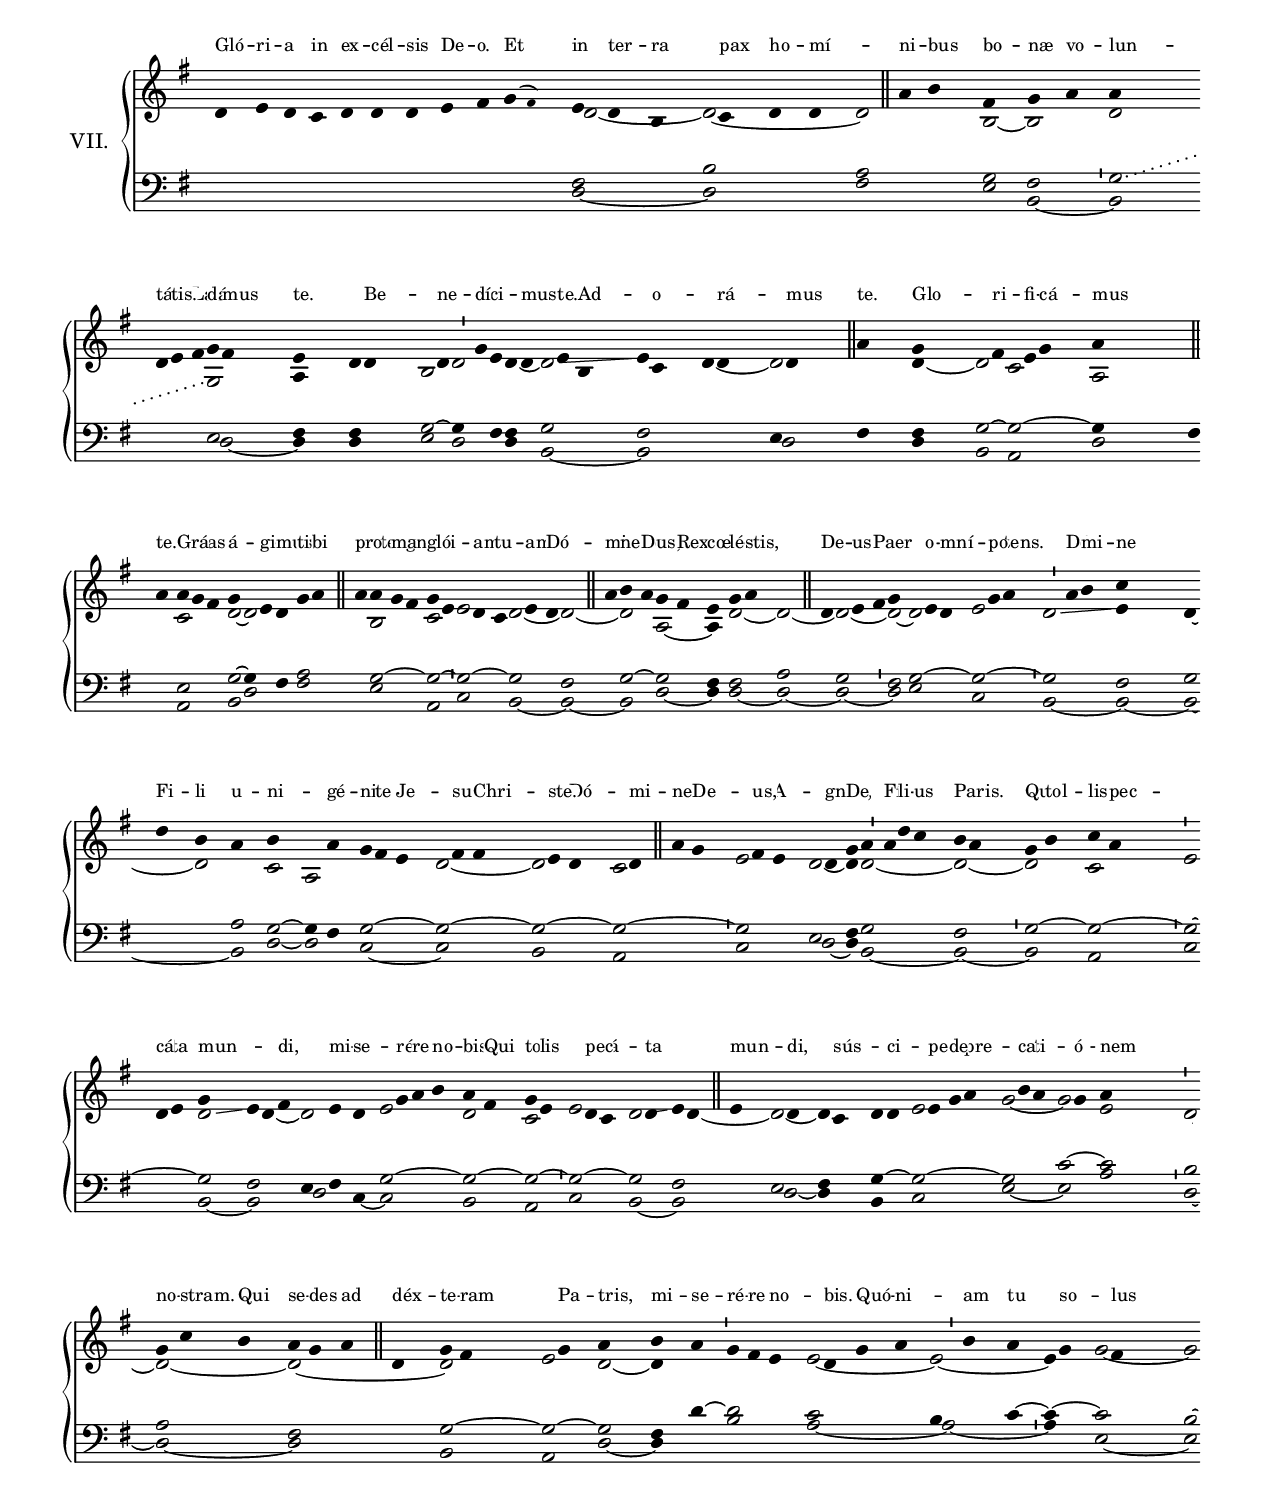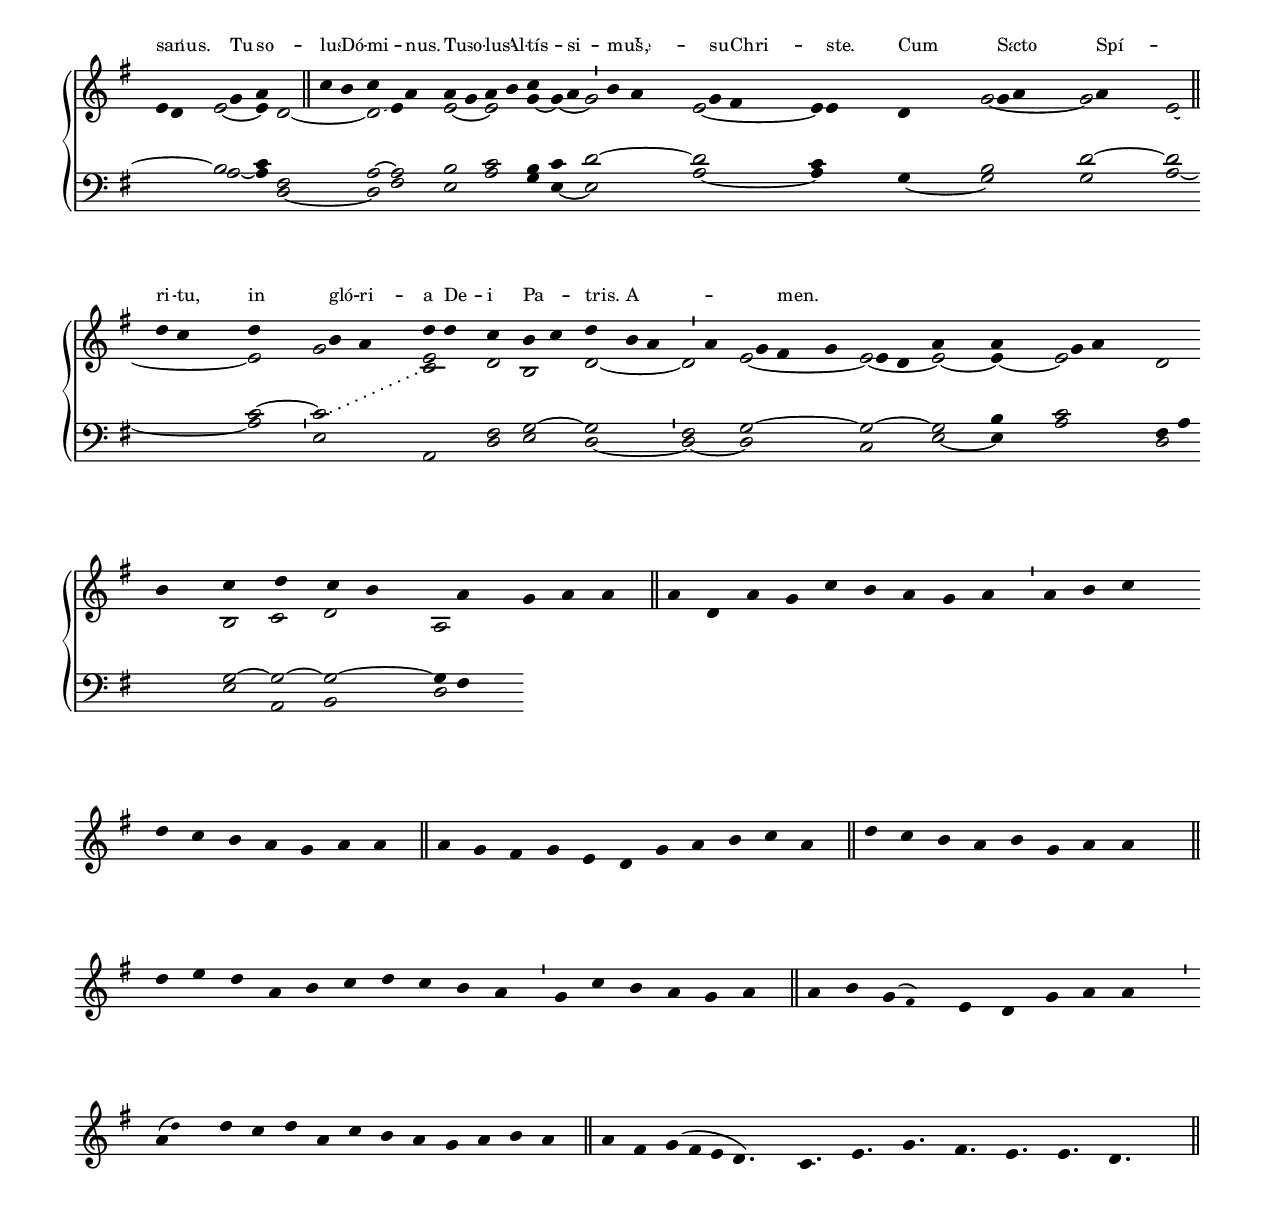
\version  "2.18.0"
\include "gregorian.ly"
\include "noh2.ily"

global = {
  \key g \major
  \cadenzaOn
}

chantText = \lyricmode {
  Gló -- ri -- a in ex -- cél -- sis De -- o.
  Et in ter -- ra pax ho -- mí --  ni -- bus
  bo -- næ vo -- lun -- tá -- tis.
  Lau -- dá -- mus te.
  Be -- ne -- dí -- ci -- mus te.
  Ad -- o -- rá -- mus te.
  Glo -- ri -- fi -- cá -- mus te.
  Grá -- ti -- as á -- gi -- mus ti -- bi
  pro -- pter ma -- gnam gló -- ri -- am tu -- am.
  Dó -- mi -- ne De -- us, Rex cœ --  lé -- stis,
  De -- us Pa -- ter o -- mní -- po -- tens.
  Dó -- mi -- ne Fi -- li u -- ni -- gé -- ni -- te
  Je -- su Chri -- ste.
  Dó -- mi -- ne De -- us, A -- gnus De -- i, Fí -- li -- us Pa -- tris.
  Qui tol --  lis pec -- cá -- ta mun -- di,
  mi -- se -- ré -- re no -- bis.
  Qui tol -- lis pec -- cá -- ta mun -- di,
  sús -- ci -- pe de -- pre -- ca -- ti -- ó -- nem no -- stram.
  Qui se -- des ad déx -- te -- ram Pa -- tris,
  mi -- se -- ré -- re no -- bis.
  Quó -- ni -- am tu so -- lus san -- ctus.
  Tu so -- lus Dó -- mi -- nus.
  Tu so -- lus Al -- tís -- si -- mus, Je -- su Chri -- ste.
  Cum San -- cto Spí -- ri -- tu, in gló -- ri -- a De -- i Pa -- _ tris.
  A -- _ _ _ men.
}

chantMusic = \relative c' {
  %1
   d e d  c d d4 d  e fis
  g16( \once \teeny fis16*3)  e d  b c d d4 \doubleBar

  %2
  a'4 b  fis g a a4 \forceBreak
  d,4  e fis  g fis  e d d4 \quarterBar
  g e d e  b c d d4 \doubleBar

  %3
  a'4  g fis e g4 a4 \doubleBar \break

  %4
  a4  a g fis g e4 d g a \doubleBar

  %5
  a4  a g fis g  e d c e4 d4 \doubleBar

  %6
  a'4 b a  g fis e g4 a \doubleBar

  %7
  d,4 e fis g e d g a \quarterBar
  a  b c \forceBreak
  d4  b a  b a  g fis  e fis  fis e d d4 \noBreak \doubleBar

  %8
  a'4 g  fis e d g4 a \quarterBar
   a d  c b a g  b c a4 \quarterBar \forceBreak
   d, e  g fis  e d  g a  b a  fis g  e d  c d \doubleBar

  %9
  e4 d c d e g a  b a g4 a \quarterBar \forceBreak
  g c  b a g a4 \doubleBar

  %10
   d, g fis g4 a b a \quarterBar
   g fis  e d g4 a \quarterBar
  b a  g fis \forceBreak
   e d  g a \doubleBar

  %11
  c4  b c a4 a g a  b c a4 \quarterBar
  b a  g fis  e d  g a a4 \doubleBar \break

  %12
  d  c d  b a d4 d  c b  c d  b a \quarterBar
   a g fis g e4 d a' a g a \forceBreak
   b c d  c b a  g a a4 \doubleBar

  %13
  a4 d, a' g c b a g a \quarterBar
  a  b c \forceBreak
   d c  b a  g a a4 \doubleBar

  %14
  a4 g  fis g  e d g4 a  b c a4 \doubleBar

  %15
  d4 c  b a b g4 a a \doubleBar \break

  %16
  d4 e d  a b  c d c4  b a \quarterBar
  g4 c  b a g a4 \doubleBar

  %17
   a b g16( \once \teeny fis16*3)  e d g4 a a \quarterBar \forceBreak
  a16( \once \teeny d16*3) d4 c d a c  b a g  a b a4 \doubleBar

  %18
   a fis g16( fis e d4.*1/2)  c e  g fis e  e d \doubleBar
}

altoMusic = \relative c' {
  %2
  s2*5
  d2~ d2*5/4~ d2 b2*1/2~ b2
  d2*2 g,2*3/4 a4

  %3
  d4 b2*3/4 d2

  %4
  d4~ d2*3/4 \glissando e4 d4~ d2

  %5
  d4~ d2*3/4 c a2

  %6
  c2*3/2 d2*3/4~ d2

  %7
  s4*3 b2*3/2 c2
  e d~ d2*1/2~ d2 a2*3/4~ a4

  %8
  d2~ d2*3/4~ d2~
  d2*1/2~ d2*3/4 e2
  d2 -\tweak Glissando.Y-offset #-0.7 \glissando e4
  d~ d2 c2*1/2 a2*1/2

  %9
  s4*3 d2~ d c2*3/2
  e2 d2*3/4~ d4

  %10
  d2*7/4~ d2~ d c e
  \allowVoiceLineBreak d2*1/2 \glissando e16
  d16*3~ d2*1/2

  %11
  s4 e2*3/2 d2 c
  e d2*1/2 -\tweak Glissando.Y-offset #-0.7 \glissando e16
  d16*3~ d2*1/2~ d4

  %12
  d4 e2*3/2 g2~ g2*1/2 e2*1/2
  d2*3/8~ d2*11/8~ d2*2~ d2*3/4 e d2*1/2~ d4

  %13
  s2*2 e2*3/2~ e2~
  e4 g2*1/2~ g2 e2*1/2~ e4

  %14
  d2~ d2*1/2 \glissando e16 s16*3 e2~ e

  %15
  g4~ g~ g2*3/4 e2~ e4

  %16
  s4 g2~ g2*1/2 e2~ e2*1/2
  g2 <c, e>2*5/4

  %17
  d2*1/2 b2 d2*3/2~
  d2*1/2 e2*3/2~ e2~ e2*1/4~ e4~ e2

  %18
  d2*1/2 b2*3/4 c2*1/2 d2*3/4 a2*1/2
}

tenorMusic = \relative c' {
  %2
  s2*5
  fis,2 b2*5/4 a2 g2*1/2 fis2 \quarterBar
  g2*2 e2*3/4 fis4

  %3
  fis4 g2*3/4~ g4 fis

  %4
  fis4 g2*3/4 fis2 e4 fis

  %5
  fis4 g2*3/4~ g~ g4 fis

  %6
  e2*3/2 g2*3/4~ g4 fis

  %7
  a2*3/2 g~ g2~ \quarterBar
  g~ g fis2*1/2 g2~ g2*3/4 fis4

  %8
  fis2 a2*3/4 g2 \quarterBar
  fis2*1/2 g2*3/4~ g2~ \quarterBar
  g fis2*1/2 g2 a2*1/2 g~ g16 fis16*3

  %9
  g2*3/2~ g2~ g~ g2*3/2~ \quarterBar
  g2 e2*3/4 fis4

  %10
  g2*7/4 fis2 \quarterBar
  g2~ g~ \quarterBar
  g~ g2*1/2 fis e16 fis16*3

  %11
  s4 g2*3/2~ g2~ g~ \quarterBar
  g~ g2*1/2 fis e fis4

  %12
  g4~ g2*3/2~ g2 c2*1/2~ c \quarterBar
  b2*3/8 a2*11/8 fis2*2 g2*3/4~ g~ g2*1/2 fis4

  %13
  d'4~ d2*3/2 c b4 c4~ \quarterBar
  c~ c2*1/2 b2~ b2*1/2 c4

  %14
  fis,2 a2*1/2~ a b2 c

  %15
  b4 c d2*3/4~ d2 c4

  %16
  s4 b2 d2*1/2~ d2 c2*1/2~ \quarterBar
  c2 s2*5/4

  %17
  fis,2*1/2 g2~ g2*3/2 \quarterBar
  fis2*1/2 g2*3/2~ g2~ g2*1/4 b4 c2

  %18
  fis,16 a16*3 g2*3/4~ g2*1/2~ g2*3/4~ g16 fis16*3
}

bassMusic = \relative c {
  %2
  s2*5
  d2~ d2*5/4 fis2 e2*1/2 b2~
  b2*2 d2*3/4~ d4

  %3
  d4 e2*3/4 d2

  %4
  d4 b2*3/4~ b2 d2

  %5
  d4 b2*3/4 a d2

  %6
  a2*3/2 b2*3/4 d2

  %7
  fis2*3/2 e a,2
  c b~ b2*1/2~ b2 d2*3/4~ d4

  %8
  d2~ d2*3/4~ d2~
  d2*1/2 e2*3/4 c2
  b~ b2*1/2~ b2~ b2*1/2 d~ d

  %9
  c2*3/2~ c2 b a2*3/2
  c2 d2*3/4~ d4

  %10
  b2*7/4~ b2~
  b2 a
  c b2*1/2~ b d

  %11
  c4~ c2*3/2 b2 a
  c b2*1/2~ b d~ d4

  %12
  b4 c2*3/2 e2~ e2*1/2 a
  d,2*3/8~ d2*11/8~ d2*2 b2*3/4 a d2*1/2~ d4

  %13
  s4 b'2*3/2 a~ a2~
  a4 e2*1/2~ e2 a2*1/2~ a4

  %14
  d,2~ d2*1/2 fis e2 a

  %15
  g4 e~ e2*3/4 a2~ a4

  %16
  g4~ g2 g2*1/2 a2~ a2*1/2
  e2 a,2*5/4

  %17
  d2*1/2 e2 d2*3/2~
  d2*1/2~ d2*3/2 c2 e2*1/4~ e4 a2

  %18
  d,2*1/2 e2*3/4 a,2*1/2 b2*3/4 d2*1/2
}

voiceLines = \relative c' {
  \voiceLineStyle

  %2
  s2*9 s4 s8
  \voiceLine "down" "up" g2*2 g2*5/4

  %16
  s2*79 s4
  \voiceLine "down" "up" c2 c2*5/4
}

\score {
  <<
    \new Lyrics
  \new GrandStaff <<
    \set GrandStaff.instrumentName = "VII."

    \new Staff = up <<
      \new Voice = "chant" {
        \voiceOne \global \chantMusic
      }
      \new Voice {
        \voiceTwo \global \altoMusic
      }
    >>

    \new Staff = down <<
      \clef bass
      \new Voice {
        \voiceOne \global \tenorMusic
      }
      \new Voice {
        \voiceTwo \global \bassMusic
      }
      \new Voice {
        \voiceThree \global \voiceLines
      }
    >>

  >>
    \context Lyrics {
      \lyricsto chant \chantText
    }
>>
}
 

